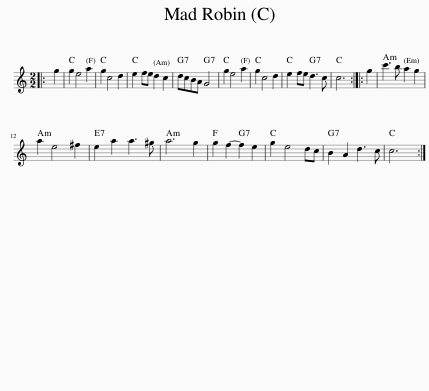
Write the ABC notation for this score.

X:1
L:1/8
M:2/2
I:linebreak $
K:C
V:1 treble
V:1
|: g2 | g2 e4 a2 | g2 c4 d2 | e2 fe d2 c2 | dcBA G4 | %5
 g2 e4 a2 | g2 c4 d2 | e2 fe d3 c | c6 :: g2 | %10
 c'3 b a2 g2 |$ a2 e4 ^f2 | e2 a2 a3 ^g | a6 g2 | g2 f2- f2 e2 | %15
 g2 e4 dc | B2 A2 d3 c | c6 :| %18
